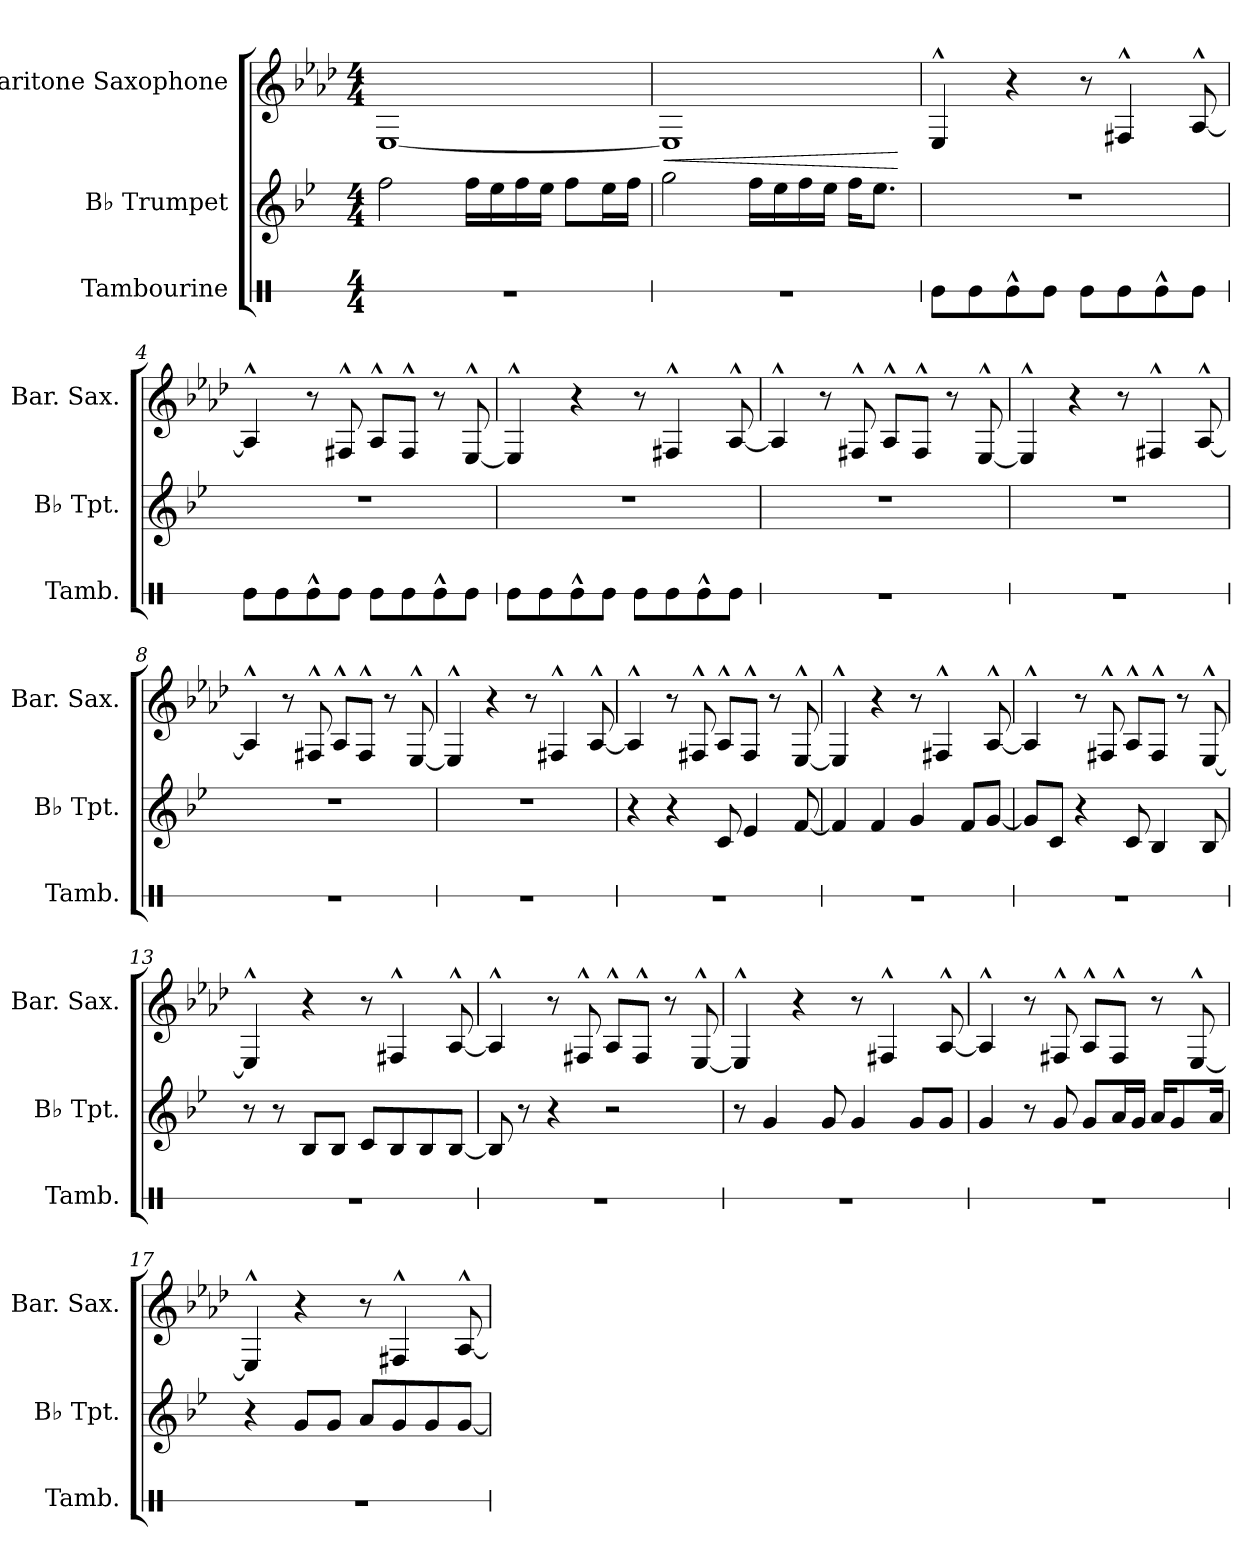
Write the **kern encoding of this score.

**kern	**kern	**kern	**dynam
*part3	*part2	*part1	*part1
*staff3	*staff2	*staff1	*staff1
*I"Tambourine	*I"B♭ Trumpet	*I"Baritone Saxophone	*
*I'Tamb.	*I'B♭ Tpt.	*I'Bar. Sax.	*
*stria1	*	*	*
*clefX	*clefG2	*clefG2	*
*	*ITrd1c2	*ITrd12c21	*
*k[]	*k[b-e-a-d-]	*k[b-e-a-d-]	*
*M4/4	*M4/4	*M4/4	*
=1	=1	=1	=1
1r	2ee-\	[1EE-	.
.	16ee-\LL	.	.
.	16dd-\	.	.
.	16ee-\	.	.
.	16dd-\JJ	.	.
.	8ee-\L	.	.
.	16dd-\L	.	.
.	16ee-\JJ	.	.
=2	=2	=2	=2
!	!	!	!LO:HP:b
1r	2ff\	1EE-]	<
.	16ee-\LL	.	.
.	16dd-\	.	.
.	16ee-\	.	.
.	16dd-\JJ	.	.
.	16ee-\KL	.	.
.	8.dd-\J	.	.
.	.	.	[
=3	=3	=3	=3
8Re\L	1r	4EE-^^/	.
8Re\	.	.	.
8Re^^\	.	4r	.
8Re\J	.	.	.
8Re\L	.	8r	.
8Re\	.	4FF#X^^/	.
8Re^^\	.	.	.
8Re\J	.	[8AA-^^/	.
=4	=4	=4	=4
8Re\L	1r	4AA-^^/]	.
8Re\	.	.	.
8Re^^\	.	8r	.
8Re\J	.	8FF#X^^/	.
8Re\L	.	8AA-^^/L	.
8Re\	.	8FF#^^/J	.
8Re^^\	.	8r	.
8Re\J	.	[8EE-^^/	.
!!LO:LB:g=z
=5	=5	=5	=5
8Re\L	1r	4EE-^^/]	.
8Re\	.	.	.
8Re^^\	.	4r	.
8Re\J	.	.	.
8Re\L	.	8r	.
8Re\	.	4FF#X^^/	.
8Re^^\	.	.	.
8Re\J	.	[8AA-^^/	.
!!LO:LB:g=z
=6	=6	=6	=6
1r	1r	4AA-^^/]	.
.	.	8r	.
.	.	8FF#X^^/	.
.	.	8AA-^^/L	.
.	.	8FF#^^/J	.
.	.	8r	.
.	.	[8EE-^^/	.
=7	=7	=7	=7
1r	1r	4EE-^^/]	.
.	.	4r	.
.	.	8r	.
.	.	4FF#X^^/	.
.	.	[8AA-^^/	.
=8	=8	=8	=8
1r	1r	4AA-^^/]	.
.	.	8r	.
.	.	8FF#X^^/	.
.	.	8AA-^^/L	.
.	.	8FF#^^/J	.
.	.	8r	.
.	.	[8EE-^^/	.
=9	=9	=9	=9
1r	1r	4EE-^^/]	.
.	.	4r	.
.	.	8r	.
.	.	4FF#X^^/	.
.	.	[8AA-^^/	.
!!LO:PB:g=z
=10	=10	=10	=10
1r	4r	4AA-^^/]	.
.	4r	8r	.
.	.	8FF#X^^/	.
.	8B-/	8AA-^^/L	.
.	4d-/	8FF#^^/J	.
.	.	8r	.
.	[8e-/	[8EE-^^/	.
=11	=11	=11	=11
1r	4e-/]	4EE-^^/]	.
.	4e-/	4r	.
.	4f/	8r	.
.	.	4FF#X^^/	.
.	8e-/L	.	.
.	[8f/J	[8AA-^^/	.
=12	=12	=12	=12
1r	8f/L]	4AA-^^/]	.
.	8B-/J	.	.
.	4r	8r	.
.	.	8FF#X^^/	.
.	8B-/	8AA-^^/L	.
.	4A-/	8FF#^^/J	.
.	.	8r	.
.	8A-/	[8EE-^^/	.
=13	=13	=13	=13
1r	8r	4EE-^^/]	.
.	8r	.	.
.	8A-/L	4r	.
.	8A-/J	.	.
.	8B-/L	8r	.
.	8A-/	4FF#X^^/	.
.	8A-/	.	.
.	[8A-/J	[8AA-^^/	.
!!LO:LB:g=z
=14	=14	=14	=14
1r	8A-/]	4AA-^^/]	.
.	8r	.	.
.	4r	8r	.
.	.	8FF#X^^/	.
.	2r	8AA-^^/L	.
.	.	8FF#^^/J	.
.	.	8r	.
.	.	[8EE-^^/	.
=15	=15	=15	=15
1r	8r	4EE-^^/]	.
.	4f/	.	.
.	.	4r	.
.	8f/	.	.
.	4f/	8r	.
.	.	4FF#X^^/	.
.	8f/L	.	.
.	8f/J	[8AA-^^/	.
=16	=16	=16	=16
1r	4f/	4AA-^^/]	.
.	8r	8r	.
.	8f/	8FF#X^^/	.
.	8f/L	8AA-^^/L	.
.	16g/L	8FF#^^/J	.
.	16f/JJ	.	.
.	16g/KL	8r	.
.	8f/	.	.
.	.	[8EE-^^/	.
.	16g/Jk	.	.
=17	=17	=17	=17
1r	4r	4EE-^^/]	.
.	8f/L	4r	.
.	8f/J	.	.
.	8g/L	8r	.
.	8f/	4FF#X^^/	.
.	8f/	.	.
.	[8f/J	[8AA-^^/	.
=	=	=	=
*-	*-	*-	*-
